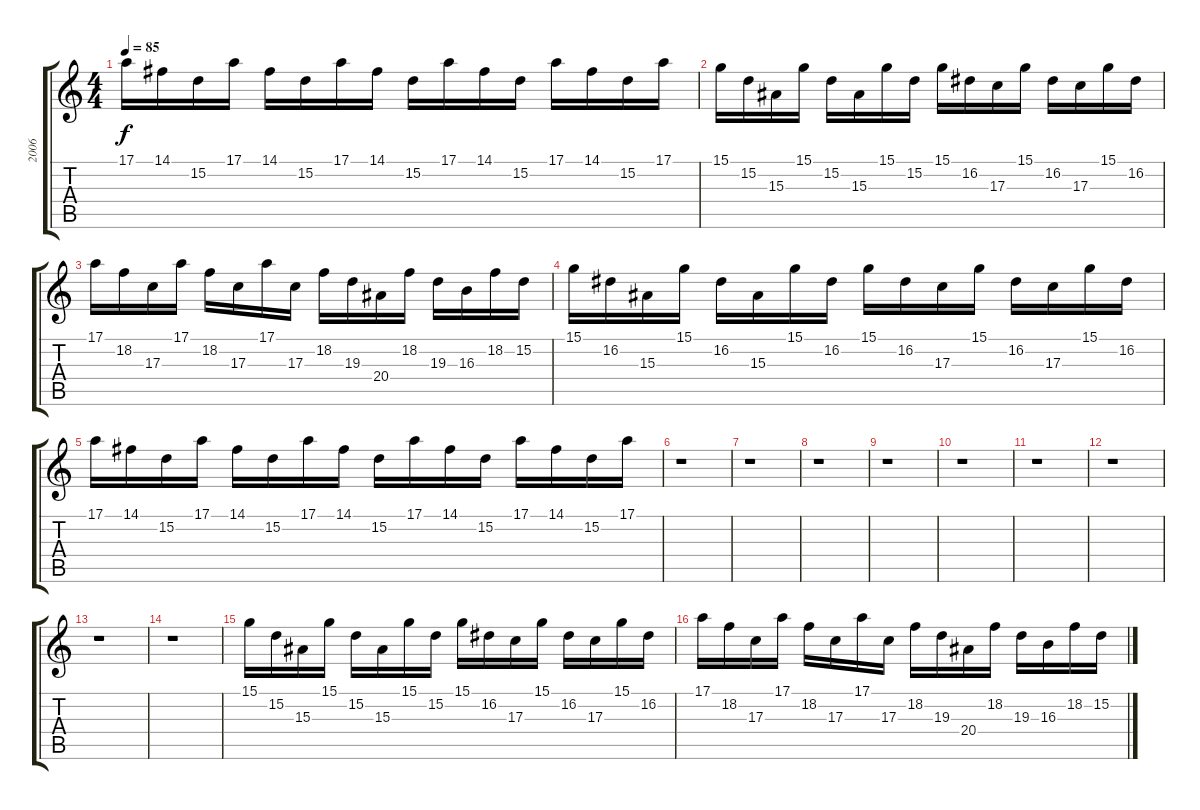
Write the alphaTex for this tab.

\track ("2006" "2006") {instrument pizzicatostrings}
\staff {score tabs}
\tuning (E4 B3 G3 D3 A2 E2) {hide}
\ts (4 4)
\tempo 85
\clef g2
\ks c
17.1.16{dy f} 14.1.16 15.2.16 17.1.16 14.1.16 15.2.16 17.1.16 14.1.16 15.2.16 17.1.16 14.1.16 15.2.16 17.1.16 14.1.16 15.2.16 17.1.16 |
15.1.16 15.2.16 15.3.16 15.1.16 15.2.16 15.3.16 15.1.16 15.2.16 15.1.16 16.2.16 17.3.16 15.1.16 16.2.16 17.3.16 15.1.16 16.2.16 |
17.1.16 18.2.16 17.3.16 17.1.16 18.2.16 17.3.16 17.1.16 17.3.16 18.2.16 19.3.16 20.4.16 18.2.16 19.3.16 16.3.16 18.2.16 15.2.16 |
15.1.16 16.2.16 15.3.16 15.1.16 16.2.16 15.3.16 15.1.16 16.2.16 15.1.16 16.2.16 17.3.16 15.1.16 16.2.16 17.3.16 15.1.16 16.2.16 |
17.1.16 14.1.16 15.2.16 17.1.16 14.1.16 15.2.16 17.1.16 14.1.16 15.2.16 17.1.16 14.1.16 15.2.16 17.1.16 14.1.16 15.2.16 17.1.16 |
r.1 |
r.1 |
r.1 |
r.1 |
r.1 |
r.1 |
r.1 |
r.1 |
r.1 |
15.1.16 15.2.16 15.3.16 15.1.16 15.2.16 15.3.16 15.1.16 15.2.16 15.1.16 16.2.16 17.3.16 15.1.16 16.2.16 17.3.16 15.1.16 16.2.16 |
17.1.16 18.2.16 17.3.16 17.1.16 18.2.16 17.3.16 17.1.16 17.3.16 18.2.16 19.3.16 20.4.16 18.2.16 19.3.16 16.3.16 18.2.16 15.2.16
